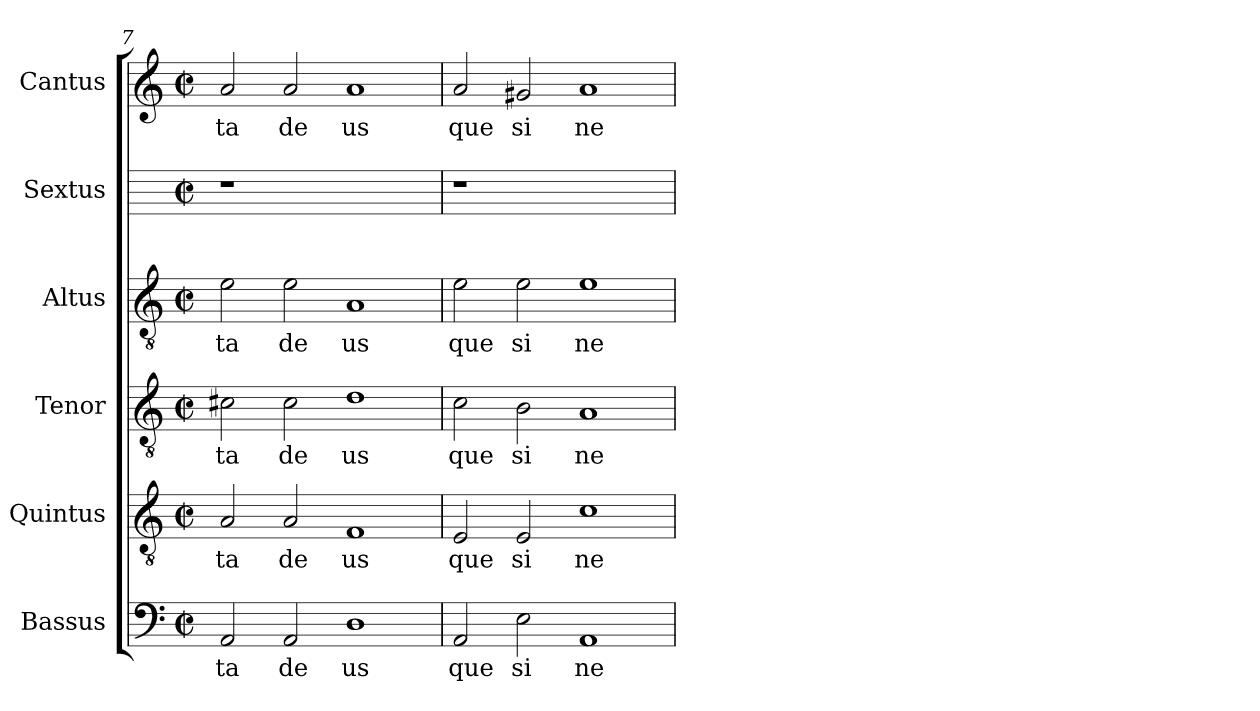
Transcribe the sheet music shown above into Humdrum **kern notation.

**kern	**text	**kern	**text	**kern	**text	**kern	**text	**kern	**kern	**text
*part6	*part6	*part5	*part5	*part4	*part4	*part3	*part3	*part2	*part1	*part1
*staff6	*staff6	*staff5	*staff5	*staff4	*staff4	*staff3	*staff3	*staff2	*staff1	*staff1
*I"Bassus	*	*I"Quintus	*	*I"Tenor	*	*I"Altus	*	*I"Sextus	*I"Cantus	*
*I'Bassus	*	*I'Quintus	*	*I'Tenor	*	*I'Altus	*	*	*I'Cantus	*
*clefF4	*	*clefGv2	*	*clefGv2	*	*clefGv2	*	*	*clefG2	*
*k[]	*	*k[]	*	*k[]	*	*k[]	*	*k[]	*k[]	*
*C:	*	*C:	*	*C:	*	*C:	*	*C:	*C:	*
*M2/2	*	*M2/2	*	*M2/2	*	*M2/2	*	*M2/2	*M2/2	*
*met(c|)	*	*met(c|)	*	*met(c|)	*	*met(c|)	*	*met(c|)	*met(c|)	*
=7	=7	=7	=7	=7	=7	=7	=7	=7	=7	=7
!	!LO:LY:b:cj	!	!LO:LY:b	!	!LO:LY:b	!	!LO:LY:b:cj	!	!	!LO:LY:b:cj
2AA/	ta	2A/	ta	2c#X\	ta	2e\	ta	1r	2a/	ta
!	!LO:LY:b:cj	!	!LO:LY:b	!	!LO:LY:b	!	!LO:LY:b:cj	!	!	!LO:LY:b:cj
2AA/	de	2A/	de	2c#\	de	2e\	de	.	2a/	de
!	!LO:LY:b:cj	!	!LO:LY:b	!	!LO:LY:b	!	!LO:LY:b:cj	!	!	!LO:LY:b:cj
1D	us	1F	us	1d	us	1A	us	1ryy	1a	us
=8	=8	=8	=8	=8	=8	=8	=8	=8	=8	=8
!	!LO:LY:b:cj	!	!LO:LY:b	!	!LO:LY:b	!	!LO:LY:b:cj	!	!	!LO:LY:b:cj
2AA/	que	2E/	que	2c\	que	2e\	que	1r	2a/	que
!	!LO:LY:b:cj	!	!LO:LY:b	!	!LO:LY:b	!	!LO:LY:b:cj	!	!	!LO:LY:b:cj
2E\	si	2E/	si	2B\	si	2e\	si	.	2g#X/	si
!	!LO:LY:b:cj	!	!LO:LY:b	!	!LO:LY:b	!	!LO:LY:b:cj	!	!	!LO:LY:b:cj
1AA	ne	1c	ne	1A	ne	1e	ne	1ryy	1a	ne
=	=	=	=	=	=	=	=	=	=	=
*-	*-	*-	*-	*-	*-	*-	*-	*-	*-	*-
